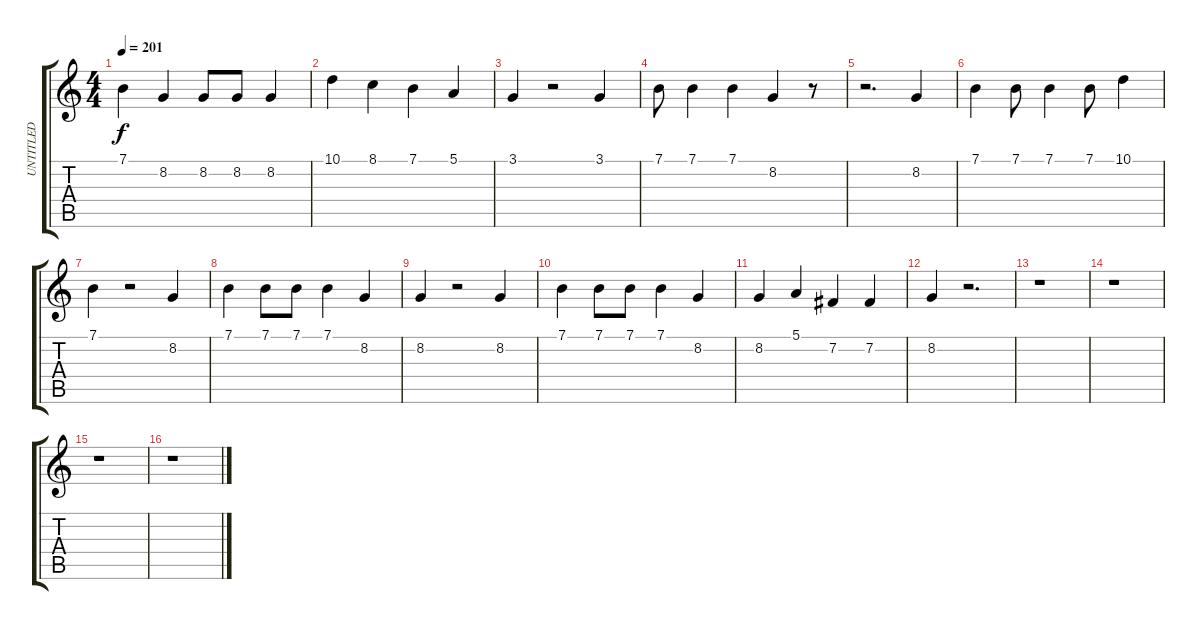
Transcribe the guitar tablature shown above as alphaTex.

\track ("UNTITLED" "UNTITLED") {instrument englishhorn}
\staff {score tabs}
\tuning (E4 B3 G3 D3 A2 E2) {hide}
\ts (4 4)
\tempo 201
\clef g2
\ks c
7.1.4{dy f} 8.2.4 8.2.8 8.2.8 8.2.4 |
10.1.4 8.1.4 7.1.4 5.1.4 |
3.1.4 r.2 3.1.4 |
7.1.8 7.1.4 7.1.4 8.2.4 r.8 |
r.2{d} 8.2.4 |
7.1.4 7.1.8 7.1.4 7.1.8 10.1.4 |
7.1.4 r.2 8.2.4 |
7.1.4 7.1.8 7.1.8 7.1.4 8.2.4 |
8.2.4 r.2 8.2.4 |
7.1.4 7.1.8 7.1.8 7.1.4 8.2.4 |
8.2.4 5.1.4 7.2.4 7.2.4 |
8.2.4 r.2{d} |
r.1 |
r.1 |
r.1 |
r.1
